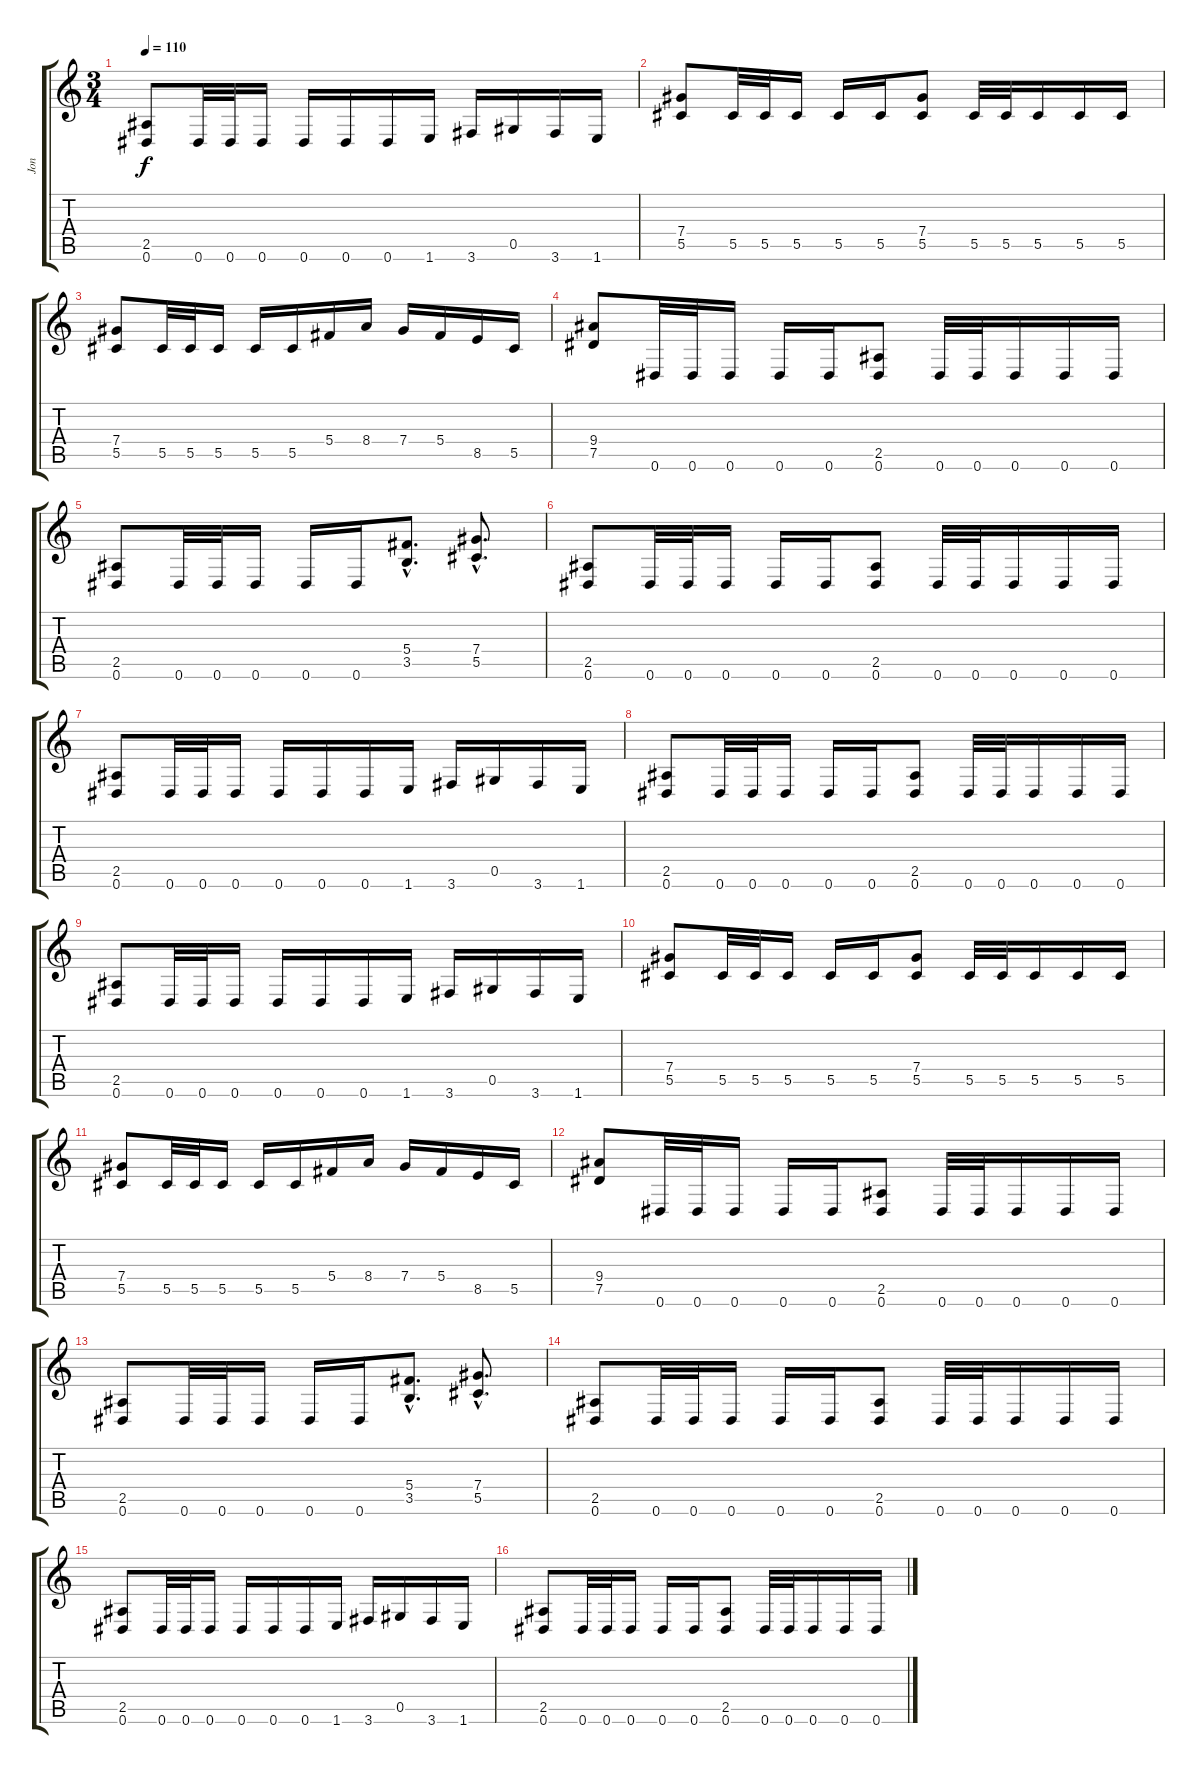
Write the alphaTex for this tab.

\track ("Jon" "Jon") {instrument distortionguitar}
\staff {score tabs}
\tuning (Eb4 Bb3 Gb3 Db3 Ab2 Eb2) {hide}
\ts (3 4)
\tempo 110
\clef g2
\ks c
(2.5 0.6).8{dy f} 0.6.32 0.6.32 0.6.16 0.6.16 0.6.16 0.6.16 1.6.16 3.6.16 0.5.16 3.6.16 1.6.16 |
(7.4 5.5).8 5.5.32 5.5.32 5.5.16 5.5.16 5.5.16 (7.4 5.5).8 5.5.32 5.5.32 5.5.16 5.5.16 5.5.16 |
(7.4 5.5).8 5.5.32 5.5.32 5.5.16 5.5.16 5.5.16 5.4.16 8.4.16 7.4.16 5.4.16 8.5.16 5.5.16 |
(9.4 7.5).8 0.6.32 0.6.32 0.6.16 0.6.16 0.6.16 (2.5 0.6).8 0.6.32 0.6.32 0.6.16 0.6.16 0.6.16 |
(2.5 0.6).8 0.6.32 0.6.32 0.6.16 0.6.16 0.6.16 (5.4{hac} 3.5{hac}).8{d} (7.4{hac} 5.5{hac}).8{d} |
(2.5 0.6).8 0.6.32 0.6.32 0.6.16 0.6.16 0.6.16 (2.5 0.6).8 0.6.32 0.6.32 0.6.16 0.6.16 0.6.16 |
(2.5 0.6).8 0.6.32 0.6.32 0.6.16 0.6.16 0.6.16 0.6.16 1.6.16 3.6.16 0.5.16 3.6.16 1.6.16 |
(2.5 0.6).8 0.6.32 0.6.32 0.6.16 0.6.16 0.6.16 (2.5 0.6).8 0.6.32 0.6.32 0.6.16 0.6.16 0.6.16 |
(2.5 0.6).8 0.6.32 0.6.32 0.6.16 0.6.16 0.6.16 0.6.16 1.6.16 3.6.16 0.5.16 3.6.16 1.6.16 |
(7.4 5.5).8 5.5.32 5.5.32 5.5.16 5.5.16 5.5.16 (7.4 5.5).8 5.5.32 5.5.32 5.5.16 5.5.16 5.5.16 |
(7.4 5.5).8 5.5.32 5.5.32 5.5.16 5.5.16 5.5.16 5.4.16 8.4.16 7.4.16 5.4.16 8.5.16 5.5.16 |
(9.4 7.5).8 0.6.32 0.6.32 0.6.16 0.6.16 0.6.16 (2.5 0.6).8 0.6.32 0.6.32 0.6.16 0.6.16 0.6.16 |
(2.5 0.6).8 0.6.32 0.6.32 0.6.16 0.6.16 0.6.16 (5.4{hac} 3.5{hac}).8{d} (7.4{hac} 5.5{hac}).8{d} |
(2.5 0.6).8 0.6.32 0.6.32 0.6.16 0.6.16 0.6.16 (2.5 0.6).8 0.6.32 0.6.32 0.6.16 0.6.16 0.6.16 |
(2.5 0.6).8 0.6.32 0.6.32 0.6.16 0.6.16 0.6.16 0.6.16 1.6.16 3.6.16 0.5.16 3.6.16 1.6.16 |
(2.5 0.6).8 0.6.32 0.6.32 0.6.16 0.6.16 0.6.16 (2.5 0.6).8 0.6.32 0.6.32 0.6.16 0.6.16 0.6.16
